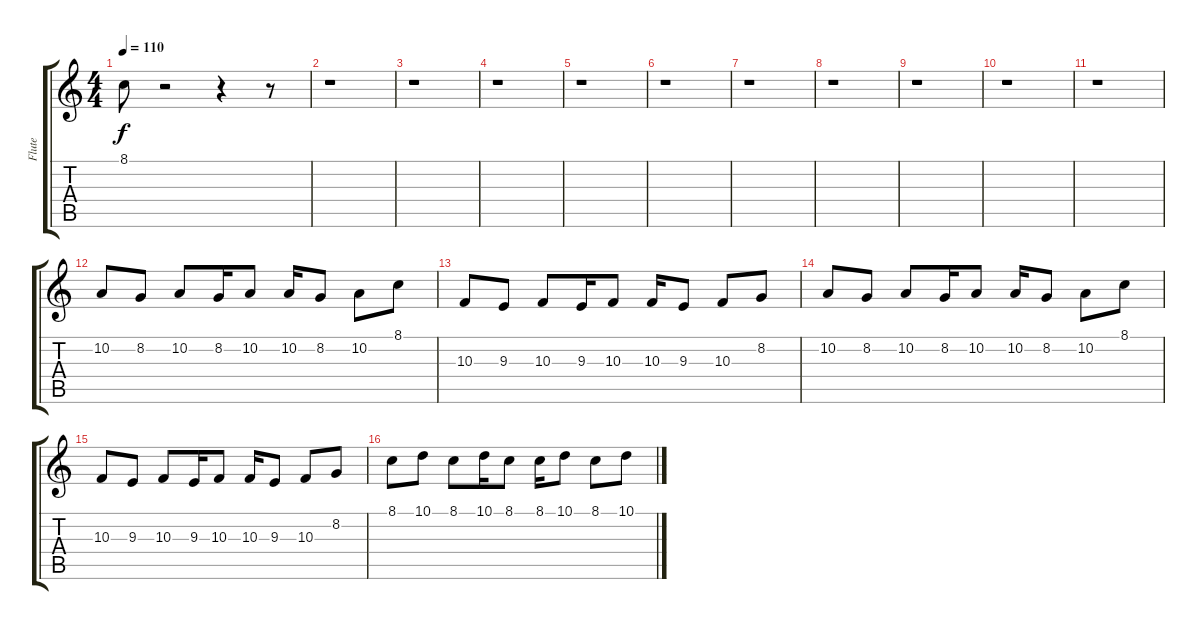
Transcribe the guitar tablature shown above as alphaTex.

\track ("Flute" "Flute") {instrument brasssection}
\staff {score tabs}
\tuning (E4 B3 G3 D3 A2 E2) {hide}
\ts (4 4)
\tempo 110
\clef g2
\ks c
8.1.8{dy f} r.2 r.4 r.8 |
r.1 |
r.1 |
r.1 |
r.1 |
r.1 |
r.1 |
r.1 |
r.1 |
r.1 |
r.1 |
10.2.8 8.2.8 10.2.8 8.2.16 10.2.8 10.2.16 8.2.8 10.2.8 8.1.8 |
10.3.8 9.3.8 10.3.8 9.3.16 10.3.8 10.3.16 9.3.8 10.3.8 8.2.8 |
10.2.8 8.2.8 10.2.8 8.2.16 10.2.8 10.2.16 8.2.8 10.2.8 8.1.8 |
10.3.8 9.3.8 10.3.8 9.3.16 10.3.8 10.3.16 9.3.8 10.3.8 8.2.8 |
8.1.8 10.1.8 8.1.8 10.1.16 8.1.8 8.1.16 10.1.8 8.1.8 10.1.8
